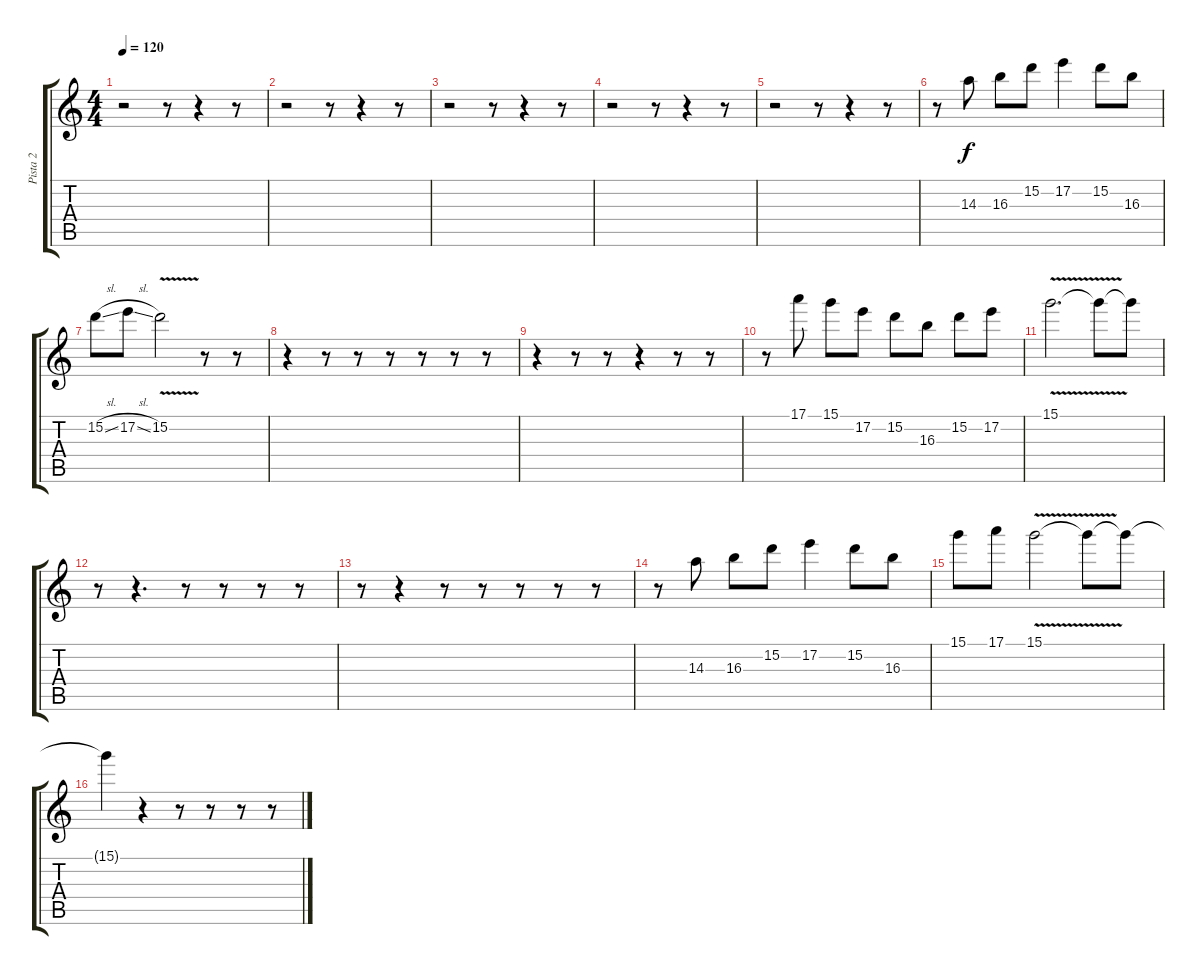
\track ("Pista 2" "Pista 2") {instrument overdrivenguitar}
\staff {score tabs}
\tuning (E4 B3 G3 D3 A2 E2) {hide}
\ts (4 4)
\tempo 120
\clef g2
\ks c
r.2{dy f} r.8 r.4 r.8 |
r.2 r.8 r.4 r.8 |
r.2 r.8 r.4 r.8 |
r.2 r.8 r.4 r.8 |
r.2 r.8 r.4 r.8 |
r.8 14.3.8 16.3.8 15.2.8 17.2.4 15.2.8 16.3.8 |
15.2{sl}.8 17.2{sl}.8 15.2{v}.2 r.8 r.8 |
r.4 r.8 r.8 r.8 r.8 r.8 r.8 |
r.4 r.8 r.8 r.4 r.8 r.8 |
r.8 17.1.8 15.1.8 17.2.8 15.2.8 16.3.8 15.2.8 17.2.8 |
15.1{v}.2{d} 15.1{t}.8 15.1{t}.8 |
r.8 r.4{d} r.8 r.8 r.8 r.8 |
r.8 r.4 r.8 r.8 r.8 r.8 r.8 |
r.8 14.3.8 16.3.8 15.2.8 17.2.4 15.2.8 16.3.8 |
15.1.8 17.1.8 15.1{v}.2 15.1{t}.8 15.1{t}.8 |
15.1{t}.4 r.4 r.8 r.8 r.8 r.8
